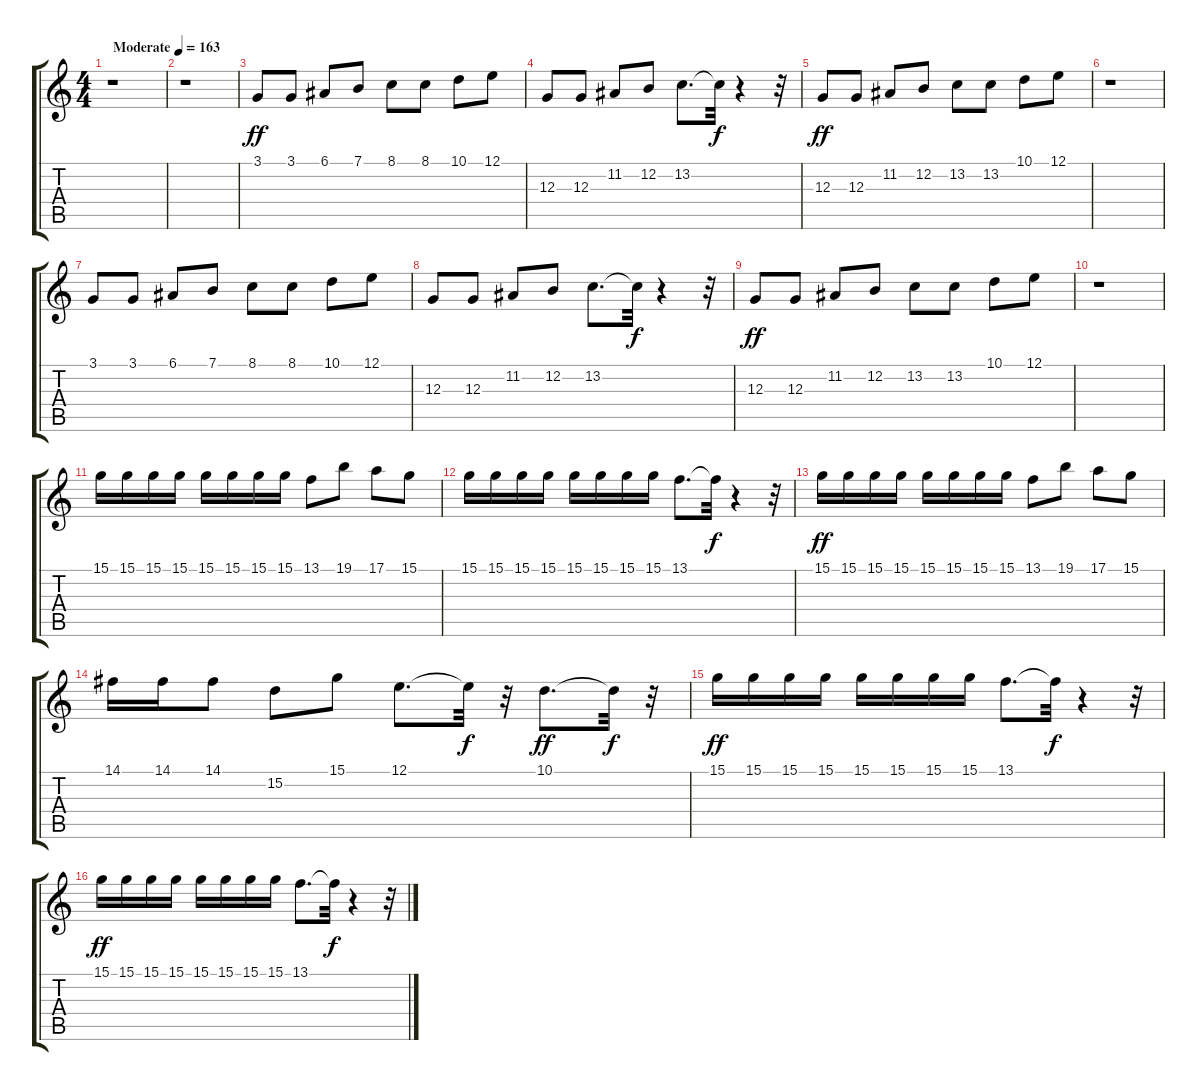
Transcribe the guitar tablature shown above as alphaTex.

\track "" {instrument acousticgrandpiano}
\staff {score tabs}
\tuning (E4 B3 G3 D3 A2 E2) {hide}
\ts (4 4)
\tempo (163 "Moderate")
\clef g2
\ks c
r.1{dy ff instrument acousticgrandpiano} |
r.1 |
3.1.8 3.1.8 6.1.8 7.1.8 8.1.8 8.1.8 10.1.8 12.1.8 |
12.3.8 12.3.8 11.2.8 12.2.8 13.2.8{d} 13.2{t}.32{dy f} r.4 r.32 |
12.3.8{dy ff} 12.3.8 11.2.8 12.2.8 13.2.8 13.2.8 10.1.8 12.1.8 |
r.1 |
3.1.8 3.1.8 6.1.8 7.1.8 8.1.8 8.1.8 10.1.8 12.1.8 |
12.3.8 12.3.8 11.2.8 12.2.8 13.2.8{d} 13.2{t}.32{dy f} r.4 r.32 |
12.3.8{dy ff} 12.3.8 11.2.8 12.2.8 13.2.8 13.2.8 10.1.8 12.1.8 |
r.1 |
15.1.16 15.1.16 15.1.16 15.1.16 15.1.16 15.1.16 15.1.16 15.1.16 13.1.8 19.1.8 17.1.8 15.1.8 |
15.1.16 15.1.16 15.1.16 15.1.16 15.1.16 15.1.16 15.1.16 15.1.16 13.1.8{d} 13.1{t}.32{dy f} r.4 r.32 |
15.1.16{dy ff} 15.1.16 15.1.16 15.1.16 15.1.16 15.1.16 15.1.16 15.1.16 13.1.8 19.1.8 17.1.8 15.1.8 |
14.1.16 14.1.16 14.1.8 15.2.8 15.1.8 12.1.8{d} 12.1{t}.32{dy f} r.32 10.1.8{d dy ff} 10.1{t}.32{dy f} r.32 |
15.1.16{dy ff} 15.1.16 15.1.16 15.1.16 15.1.16 15.1.16 15.1.16 15.1.16 13.1.8{d} 13.1{t}.32{dy f} r.4 r.32 |
15.1.16{dy ff} 15.1.16 15.1.16 15.1.16 15.1.16 15.1.16 15.1.16 15.1.16 13.1.8{d} 13.1{t}.32{dy f} r.4 r.32
